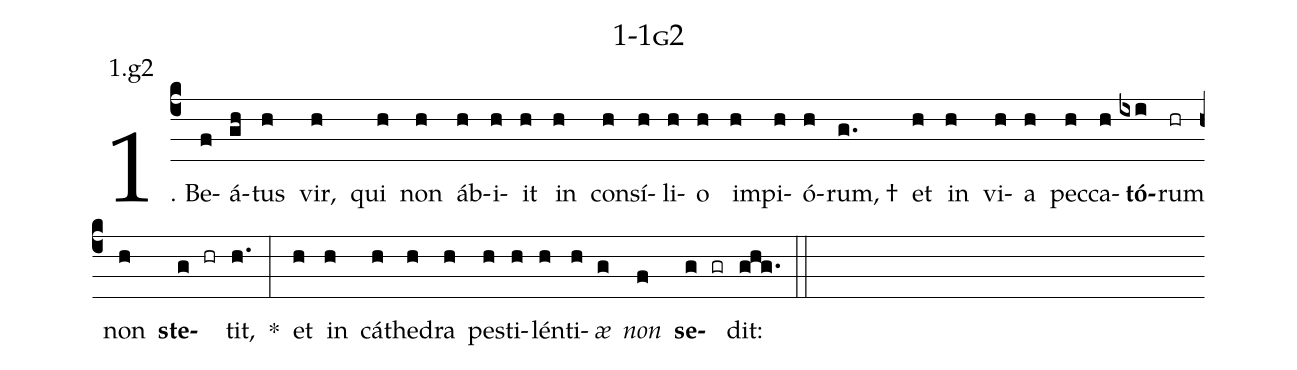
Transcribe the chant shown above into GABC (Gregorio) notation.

name: 1-1g2;
annotation: 1.g2;
%%
(c4)1. Be(f)á(gh)tus(h) vir,(h) qui(h) non(h) áb(h)i(h)it(h) in(h) con(h)sí(h)li(h)o(h) im(h)pi(h)ó(h)rum, †(g.) et(h) in(h) vi(h)a(h) pec(h)ca(h)<b>tó</b>(ixi)rum(hr) non(h) <b>ste</b>(g hr)tit,(h.) *(:) et(h) in(h) cá(h)the(h)dra(h) pes(h)ti(h)lén(h)ti(h)<i>æ</i>(g) <i>non</i>(f) <b>se</b>(g gr)dit:(ghg.) (::)
